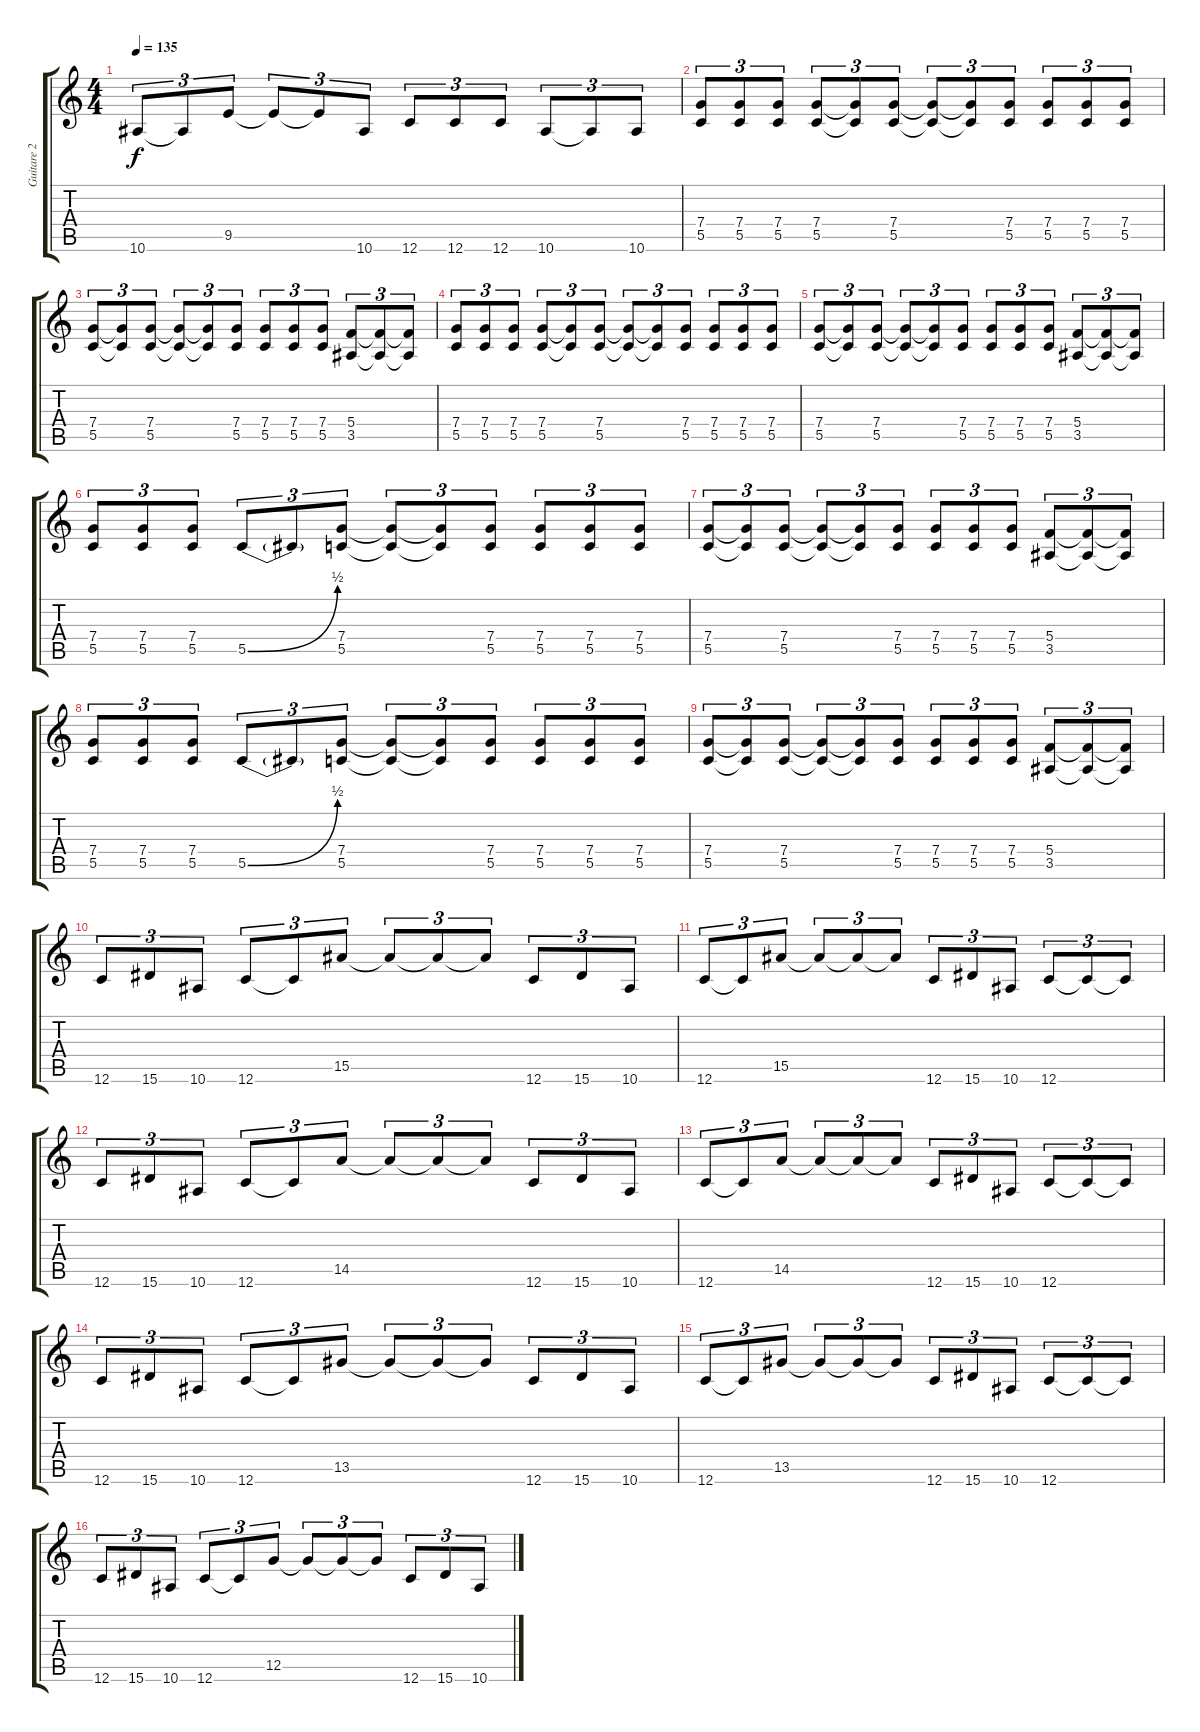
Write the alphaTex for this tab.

\track ("Guitare 2" "Guitare 2") {instrument distortionguitar}
\staff {score tabs}
\tuning (E4 C4 G3 C3 G2 C2) {hide}
\ts (4 4)
\tempo 135
\clef g2
\ks c
10.6.8{tu (3 2) dy f} 10.6{t}.8{tu (3 2)} 9.5.8{tu (3 2)} 9.5{t}.8{tu (3 2)} 9.5{t}.8{tu (3 2)} 10.6.8{tu (3 2)} 12.6.8{tu (3 2)} 12.6.8{tu (3 2)} 12.6.8{tu (3 2)} 10.6.8{tu (3 2)} 10.6{t}.8{tu (3 2)} 10.6.8{tu (3 2)} |
(7.4 5.5).8{tu (3 2)} (7.4 5.5).8{tu (3 2)} (7.4 5.5).8{tu (3 2)} (7.4 5.5).8{tu (3 2)} (7.4{t} 5.5{t}).8{tu (3 2)} (7.4 5.5).8{tu (3 2)} (7.4{t} 5.5{t}).8{tu (3 2)} (7.4{t} 5.5{t}).8{tu (3 2)} (7.4 5.5).8{tu (3 2)} (7.4 5.5).8{tu (3 2)} (7.4 5.5).8{tu (3 2)} (7.4 5.5).8{tu (3 2)} |
(7.4 5.5).8{tu (3 2)} (7.4{t} 5.5{t}).8{tu (3 2)} (7.4 5.5).8{tu (3 2)} (7.4{t} 5.5{t}).8{tu (3 2)} (7.4{t} 5.5{t}).8{tu (3 2)} (7.4 5.5).8{tu (3 2)} (7.4 5.5).8{tu (3 2)} (7.4 5.5).8{tu (3 2)} (7.4 5.5).8{tu (3 2)} (5.4 3.5).8{tu (3 2)} (5.4{t} 3.5{t}).8{tu (3 2)} (5.4{t} 3.5{t}).8{tu (3 2)} |
(7.4 5.5).8{tu (3 2)} (7.4 5.5).8{tu (3 2)} (7.4 5.5).8{tu (3 2)} (7.4 5.5).8{tu (3 2)} (7.4{t} 5.5{t}).8{tu (3 2)} (7.4 5.5).8{tu (3 2)} (7.4{t} 5.5{t}).8{tu (3 2)} (7.4{t} 5.5{t}).8{tu (3 2)} (7.4 5.5).8{tu (3 2)} (7.4 5.5).8{tu (3 2)} (7.4 5.5).8{tu (3 2)} (7.4 5.5).8{tu (3 2)} |
(7.4 5.5).8{tu (3 2)} (7.4{t} 5.5{t}).8{tu (3 2)} (7.4 5.5).8{tu (3 2)} (7.4{t} 5.5{t}).8{tu (3 2)} (7.4{t} 5.5{t}).8{tu (3 2)} (7.4 5.5).8{tu (3 2)} (7.4 5.5).8{tu (3 2)} (7.4 5.5).8{tu (3 2)} (7.4 5.5).8{tu (3 2)} (5.4 3.5).8{tu (3 2)} (5.4{t} 3.5{t}).8{tu (3 2)} (5.4{t} 3.5{t}).8{tu (3 2)} |
(7.4 5.5).8{tu (3 2)} (7.4 5.5).8{tu (3 2)} (7.4 5.5).8{tu (3 2)} 5.5{be (bend 0 0 60 2)}.8{tu (3 2)} 5.5{t}.8{tu (3 2)} (7.4 5.5).8{tu (3 2)} (7.4{t} 5.5{t}).8{tu (3 2)} (7.4{t} 5.5{t}).8{tu (3 2)} (7.4 5.5).8{tu (3 2)} (7.4 5.5).8{tu (3 2)} (7.4 5.5).8{tu (3 2)} (7.4 5.5).8{tu (3 2)} |
(7.4 5.5).8{tu (3 2)} (7.4{t} 5.5{t}).8{tu (3 2)} (7.4 5.5).8{tu (3 2)} (7.4{t} 5.5{t}).8{tu (3 2)} (7.4{t} 5.5{t}).8{tu (3 2)} (7.4 5.5).8{tu (3 2)} (7.4 5.5).8{tu (3 2)} (7.4 5.5).8{tu (3 2)} (7.4 5.5).8{tu (3 2)} (5.4 3.5).8{tu (3 2)} (5.4{t} 3.5{t}).8{tu (3 2)} (5.4{t} 3.5{t}).8{tu (3 2)} |
(7.4 5.5).8{tu (3 2)} (7.4 5.5).8{tu (3 2)} (7.4 5.5).8{tu (3 2)} 5.5{be (bend 0 0 60 2)}.8{tu (3 2)} 5.5{t}.8{tu (3 2)} (7.4 5.5).8{tu (3 2)} (7.4{t} 5.5{t}).8{tu (3 2)} (7.4{t} 5.5{t}).8{tu (3 2)} (7.4 5.5).8{tu (3 2)} (7.4 5.5).8{tu (3 2)} (7.4 5.5).8{tu (3 2)} (7.4 5.5).8{tu (3 2)} |
(7.4 5.5).8{tu (3 2)} (7.4{t} 5.5{t}).8{tu (3 2)} (7.4 5.5).8{tu (3 2)} (7.4{t} 5.5{t}).8{tu (3 2)} (7.4{t} 5.5{t}).8{tu (3 2)} (7.4 5.5).8{tu (3 2)} (7.4 5.5).8{tu (3 2)} (7.4 5.5).8{tu (3 2)} (7.4 5.5).8{tu (3 2)} (5.4 3.5).8{tu (3 2)} (5.4{t} 3.5{t}).8{tu (3 2)} (5.4{t} 3.5{t}).8{tu (3 2)} |
12.6.8{tu (3 2)} 15.6.8{tu (3 2)} 10.6.8{tu (3 2)} 12.6.8{tu (3 2)} 12.6{t}.8{tu (3 2)} 15.5.8{tu (3 2)} 15.5{t}.8{tu (3 2)} 15.5{t}.8{tu (3 2)} 15.5{t}.8{tu (3 2)} 12.6.8{tu (3 2)} 15.6.8{tu (3 2)} 10.6.8{tu (3 2)} |
12.6.8{tu (3 2)} 12.6{t}.8{tu (3 2)} 15.5.8{tu (3 2)} 15.5{t}.8{tu (3 2)} 15.5{t}.8{tu (3 2)} 15.5{t}.8{tu (3 2)} 12.6.8{tu (3 2)} 15.6.8{tu (3 2)} 10.6.8{tu (3 2)} 12.6.8{tu (3 2)} 12.6{t}.8{tu (3 2)} 12.6{t}.8{tu (3 2)} |
12.6.8{tu (3 2)} 15.6.8{tu (3 2)} 10.6.8{tu (3 2)} 12.6.8{tu (3 2)} 12.6{t}.8{tu (3 2)} 14.5.8{tu (3 2)} 14.5{t}.8{tu (3 2)} 14.5{t}.8{tu (3 2)} 14.5{t}.8{tu (3 2)} 12.6.8{tu (3 2)} 15.6.8{tu (3 2)} 10.6.8{tu (3 2)} |
12.6.8{tu (3 2)} 12.6{t}.8{tu (3 2)} 14.5.8{tu (3 2)} 14.5{t}.8{tu (3 2)} 14.5{t}.8{tu (3 2)} 14.5{t}.8{tu (3 2)} 12.6.8{tu (3 2)} 15.6.8{tu (3 2)} 10.6.8{tu (3 2)} 12.6.8{tu (3 2)} 12.6{t}.8{tu (3 2)} 12.6{t}.8{tu (3 2)} |
12.6.8{tu (3 2)} 15.6.8{tu (3 2)} 10.6.8{tu (3 2)} 12.6.8{tu (3 2)} 12.6{t}.8{tu (3 2)} 13.5.8{tu (3 2)} 13.5{t}.8{tu (3 2)} 13.5{t}.8{tu (3 2)} 13.5{t}.8{tu (3 2)} 12.6.8{tu (3 2)} 15.6.8{tu (3 2)} 10.6.8{tu (3 2)} |
12.6.8{tu (3 2)} 12.6{t}.8{tu (3 2)} 13.5.8{tu (3 2)} 13.5{t}.8{tu (3 2)} 13.5{t}.8{tu (3 2)} 13.5{t}.8{tu (3 2)} 12.6.8{tu (3 2)} 15.6.8{tu (3 2)} 10.6.8{tu (3 2)} 12.6.8{tu (3 2)} 12.6{t}.8{tu (3 2)} 12.6{t}.8{tu (3 2)} |
12.6.8{tu (3 2)} 15.6.8{tu (3 2)} 10.6.8{tu (3 2)} 12.6.8{tu (3 2)} 12.6{t}.8{tu (3 2)} 12.5.8{tu (3 2)} 12.5{t}.8{tu (3 2)} 12.5{t}.8{tu (3 2)} 12.5{t}.8{tu (3 2)} 12.6.8{tu (3 2)} 15.6.8{tu (3 2)} 10.6.8{tu (3 2)}
